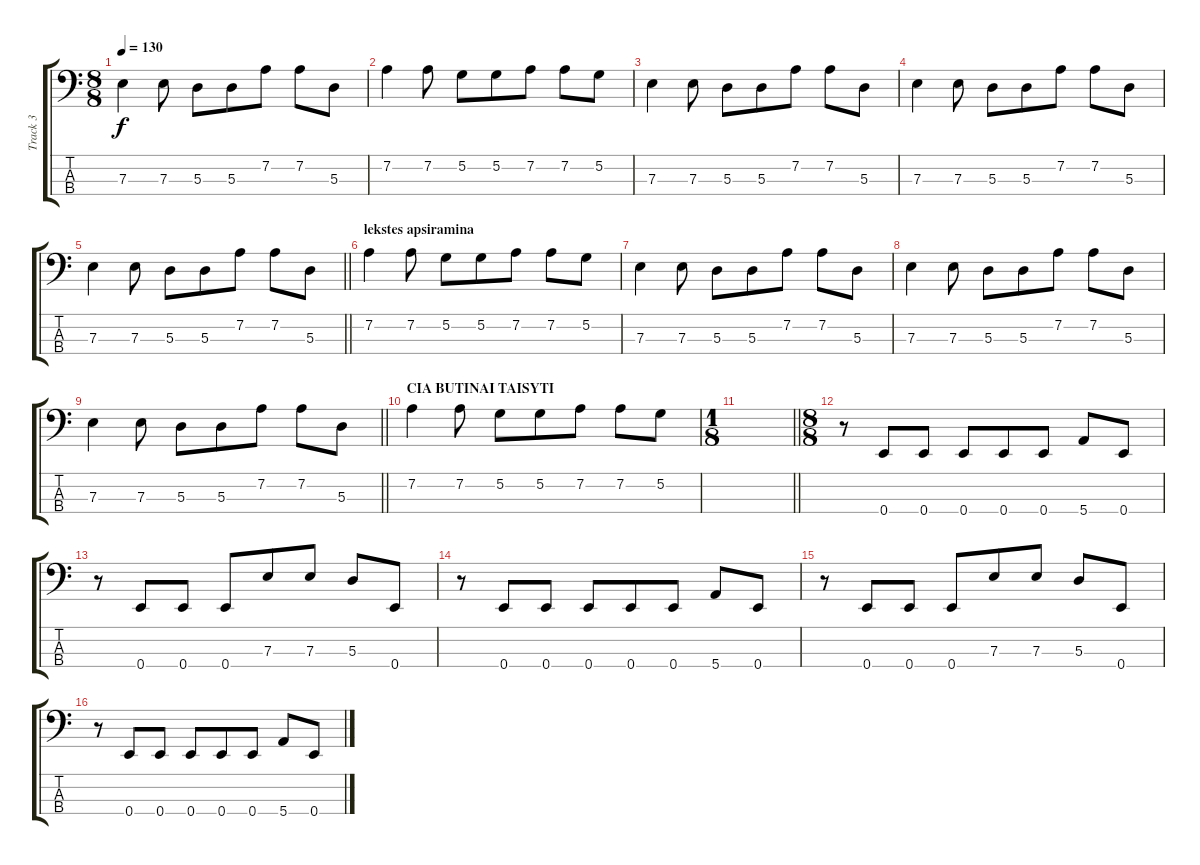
\track ("Track 3" "Track 3") {instrument electricbassfinger}
\staff {score tabs}
\tuning (G2 D2 A1 E1) {hide}
\ts (8 8)
\tempo 130
\clef f4
\ks c
7.3.4{dy f} 7.3.8 5.3.8 5.3.8 7.2.8 7.2.8 5.3.8 |
7.2.4 7.2.8 5.2.8 5.2.8 7.2.8 7.2.8 5.2.8 |
7.3.4 7.3.8 5.3.8 5.3.8 7.2.8 7.2.8 5.3.8 |
7.3.4 7.3.8 5.3.8 5.3.8 7.2.8 7.2.8 5.3.8 |
\barLineRight lightlight
7.3.4 7.3.8 5.3.8 5.3.8 7.2.8 7.2.8 5.3.8 |
\section ("" "lekstes apsiramina")
7.2.4 7.2.8 5.2.8 5.2.8 7.2.8 7.2.8 5.2.8 |
7.3.4 7.3.8 5.3.8 5.3.8 7.2.8 7.2.8 5.3.8 |
7.3.4 7.3.8 5.3.8 5.3.8 7.2.8 7.2.8 5.3.8 |
\barLineRight lightlight
7.3.4 7.3.8 5.3.8 5.3.8 7.2.8 7.2.8 5.3.8 |
\section ("" "CIA BUTINAI TAISYTI")
7.2.4 7.2.8 5.2.8 5.2.8 7.2.8 7.2.8 5.2.8 |
\ts (1 8)
\barLineRight lightlight
|
\ts (8 8)
r.8 0.4.8 0.4.8 0.4.8 0.4.8 0.4.8 5.4.8 0.4.8 |
r.8 0.4.8 0.4.8 0.4.8 7.3.8 7.3.8 5.3.8 0.4.8 |
r.8 0.4.8 0.4.8 0.4.8 0.4.8 0.4.8 5.4.8 0.4.8 |
r.8 0.4.8 0.4.8 0.4.8 7.3.8 7.3.8 5.3.8 0.4.8 |
r.8 0.4.8 0.4.8 0.4.8 0.4.8 0.4.8 5.4.8 0.4.8
